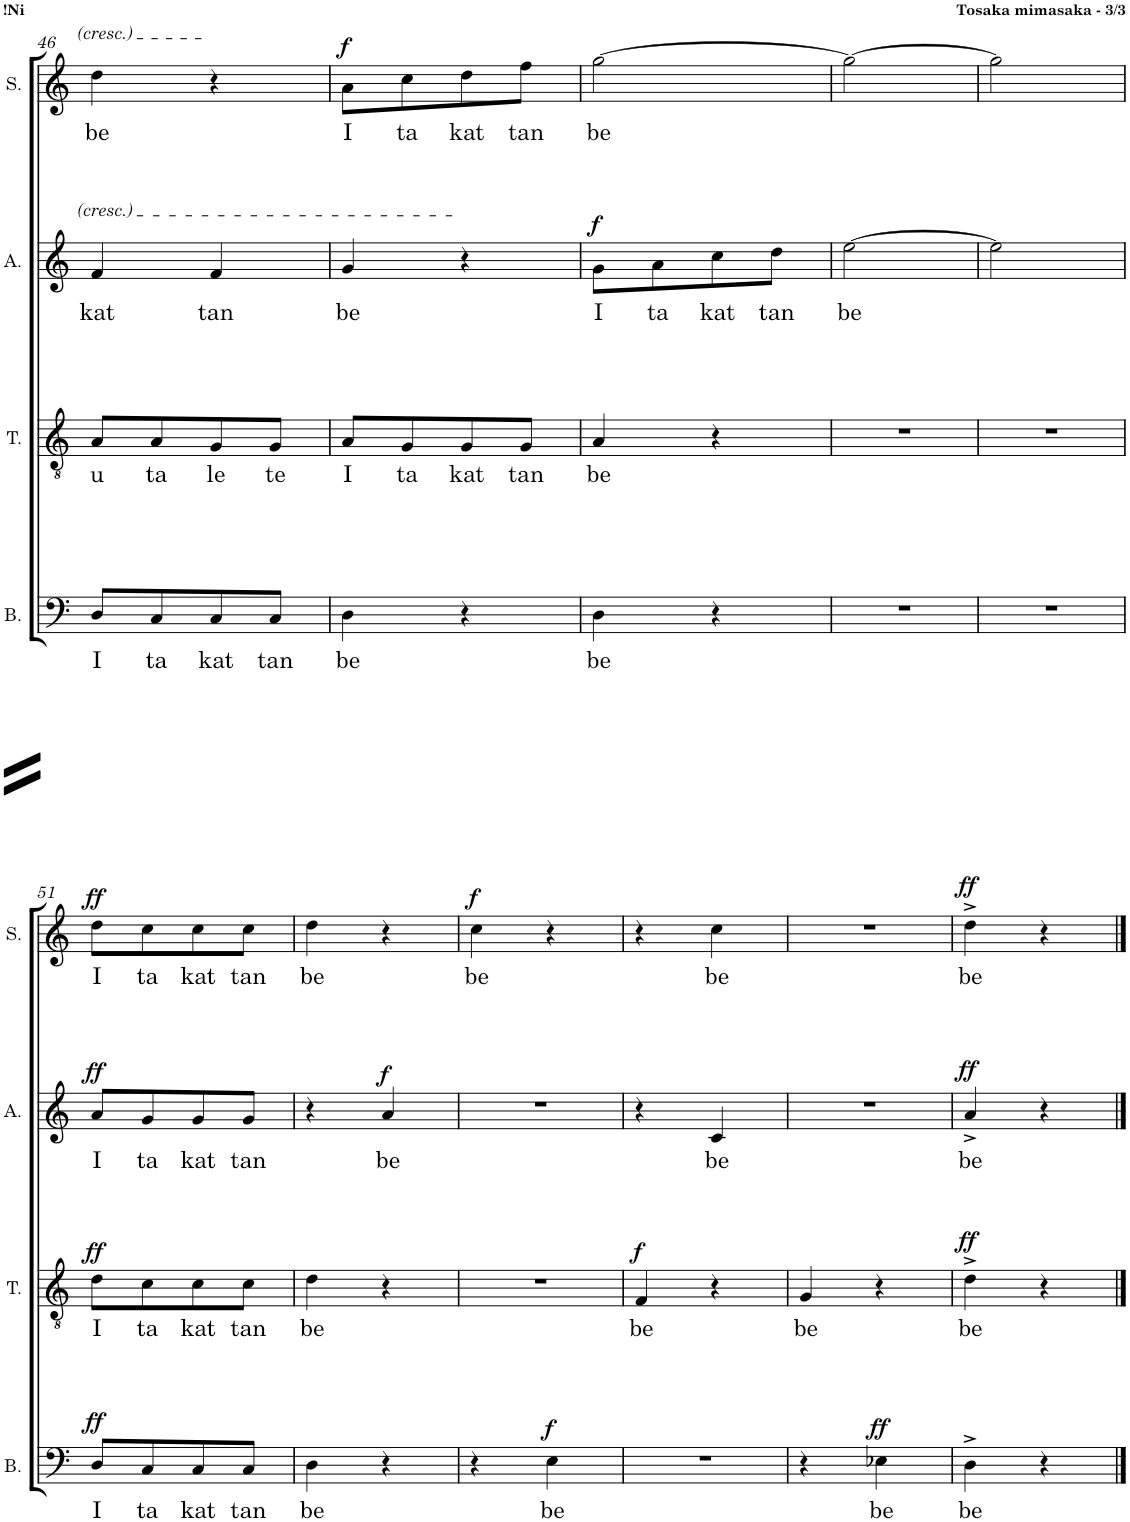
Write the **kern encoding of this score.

**kern	**text	**dynam	**kern	**text	**dynam	**kern	**text	**dynam	**kern	**text	**dynam
*part4	*part4	*part4	*part3	*part3	*part3	*part2	*part2	*part2	*part1	*part1	*part1
*staff4	*staff4	*staff4	*staff3	*staff3	*staff3	*staff2	*staff2	*staff2	*staff1	*staff1	*staff1
*I"Bass	*	*	*I"Tenor	*	*	*I"Alto	*	*	*I"Soprano	*	*
*I'B.	*	*	*I'T.	*	*	*I'A.	*	*	*I'S.	*	*
!!LO:PB:g=z
*clefF4	*	*	*clefGv2	*	*	*clefG2	*	*	*clefG2	*	*
*k[]	*	*	*k[]	*	*	*k[]	*	*	*k[]	*	*
*M2/4	*	*	*M2/4	*	*	*M2/4	*	*	*M2/4	*	*
=46	=46	=46	=46	=46	=46	=46	=46	=46	=46	=46	=46
!	!LO:LY:b	!	!	!LO:LY:b	!	!	!LO:LY:b	!	!	!LO:LY:b	!
8D/L	I	.	8A/L	u	.	4f/	kat	.	4dd\	be	.
!	!LO:LY:b	!	!	!LO:LY:b	!	!	!	!	!	!	!
8C/	ta	.	8A/	ta	.	.	.	.	.	.	.
!	!LO:LY:b	!	!	!LO:LY:b	!	!	!LO:LY:b	!	!	!	!
8C/	kat	.	8G/	le	.	4f/	tan	.	4r	.	.
!	!LO:LY:b	!	!	!LO:LY:b	!	!	!	!	!	!	!
8C/J	tan	.	8G/J	te	.	.	.	.	.	.	.
=47	=47	=47	=47	=47	=47	=47	=47	=47	=47	=47	=47
!	!LO:LY:b	!	!	!LO:LY:b	!	!	!LO:LY:b	!	!	!LO:LY:b	!LO:DY:a
4D\	be	.	8A/L	I	.	4g/	be	.	8a\L	I	f
!	!	!	!	!LO:LY:b	!	!	!	!	!	!LO:LY:b	!
.	.	.	8G/	ta	.	.	.	.	8cc\	ta	.
!	!	!	!	!LO:LY:b	!	!	!	!	!	!LO:LY:b	!
4r	.	.	8G/	kat	.	4r	.	.	8dd\	kat	.
!	!	!	!	!LO:LY:b	!	!	!	!	!	!LO:LY:b	!
.	.	.	8G/J	tan	.	.	.	.	8ff\J	tan	.
=48	=48	=48	=48	=48	=48	=48	=48	=48	=48	=48	=48
!	!LO:LY:b	!	!	!LO:LY:b	!	!	!LO:LY:b	!LO:DY:a	!	!LO:LY:b	!
4D\	be	.	4A/	be	.	8g\L	I	f	[2gg\	be	.
!	!	!	!	!	!	!	!LO:LY:b	!	!	!	!
.	.	.	.	.	.	8a\	ta	.	.	.	.
!	!	!	!	!	!	!	!LO:LY:b	!	!	!	!
4r	.	.	4r	.	.	8cc\	kat	.	.	.	.
!	!	!	!	!	!	!	!LO:LY:b	!	!	!	!
.	.	.	.	.	.	8dd\J	tan	.	.	.	.
=49	=49	=49	=49	=49	=49	=49	=49	=49	=49	=49	=49
!	!	!	!	!	!	!	!LO:LY:b	!	!	!	!
2r	.	.	2r	.	.	[2ee\	be	.	2gg\_	.	.
=50	=50	=50	=50	=50	=50	=50	=50	=50	=50	=50	=50
2r	.	.	2r	.	.	2ee\]	.	.	2gg\]	.	.
!!LO:LB:g=z
=51	=51	=51	=51	=51	=51	=51	=51	=51	=51	=51	=51
!	!LO:LY:b	!LO:DY:a	!	!LO:LY:b	!LO:DY:a	!	!LO:LY:b	!LO:DY:a	!	!LO:LY:b	!LO:DY:a
8D/L	I	ff	8d\L	I	ff	8a/L	I	ff	8dd\L	I	ff
!	!LO:LY:b	!	!	!LO:LY:b	!	!	!LO:LY:b	!	!	!LO:LY:b	!
8C/	ta	.	8c\	ta	.	8g/	ta	.	8cc\	ta	.
!	!LO:LY:b	!	!	!LO:LY:b	!	!	!LO:LY:b	!	!	!LO:LY:b	!
8C/	kat	.	8c\	kat	.	8g/	kat	.	8cc\	kat	.
!	!LO:LY:b	!	!	!LO:LY:b	!	!	!LO:LY:b	!	!	!LO:LY:b	!
8C/J	tan	.	8c\J	tan	.	8g/J	tan	.	8cc\J	tan	.
=52	=52	=52	=52	=52	=52	=52	=52	=52	=52	=52	=52
!	!LO:LY:b	!	!	!LO:LY:b	!	!	!	!	!	!LO:LY:b	!
4D\	be	.	4d\	be	.	4r	.	.	4dd\	be	.
!	!	!	!	!	!	!	!LO:LY:b	!LO:DY:a	!	!	!
4r	.	.	4r	.	.	4a/	be	f	4r	.	.
=53	=53	=53	=53	=53	=53	=53	=53	=53	=53	=53	=53
!	!	!	!	!	!	!	!	!	!	!LO:LY:b	!LO:DY:a
4r	.	.	2r	.	.	2r	.	.	4cc\	be	f
!	!LO:LY:b	!LO:DY:a	!	!	!	!	!	!	!	!	!
4E\	be	f	.	.	.	.	.	.	4r	.	.
=54	=54	=54	=54	=54	=54	=54	=54	=54	=54	=54	=54
!	!	!	!	!LO:LY:b	!LO:DY:a	!	!	!	!	!	!
2r	.	.	4F/	be	f	4r	.	.	4r	.	.
!	!	!	!	!	!	!	!LO:LY:b	!	!	!LO:LY:b	!
.	.	.	4r	.	.	4c/	be	.	4cc\	be	.
=55	=55	=55	=55	=55	=55	=55	=55	=55	=55	=55	=55
!	!	!	!	!LO:LY:b	!	!	!	!	!	!	!
4r	.	.	4G/	be	.	2r	.	.	2r	.	.
!	!LO:LY:b	!LO:DY:a	!	!	!	!	!	!	!	!	!
4E-X\	be	ff	4r	.	.	.	.	.	.	.	.
=56	=56	=56	=56	=56	=56	=56	=56	=56	=56	=56	=56
!	!LO:LY:b	!	!	!LO:LY:b	!LO:DY:a	!	!LO:LY:b	!LO:DY:a	!	!LO:LY:b	!LO:DY:a
4D^\	be	.	4d^\	be	ff	4a^/	be	ff	4dd^\	be	ff
4r	.	.	4r	.	.	4r	.	.	4r	.	.
==	==	==	==	==	==	==	==	==	==	==	==
*-	*-	*-	*-	*-	*-	*-	*-	*-	*-	*-	*-
